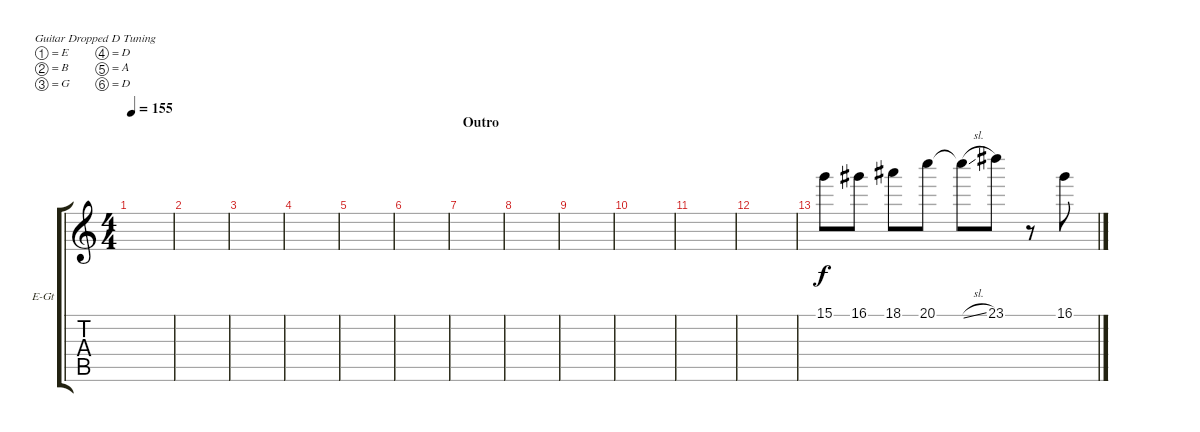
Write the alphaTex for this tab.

\defaultSystemsLayout 4
\bracketExtendMode groupsimilarinstruments
\firstSystemTrackNameOrientation horizontal
\otherSystemsTrackNameOrientation horizontal
\track ("Extra-SOLO" "E-Gt") {instrument distortionguitar}
\staff {score tabs}
\tuning (E4 B3 G3 D3 A2 D2)
\ts (4 4)
\tempo 155
\clef g2
\scale
0.333333
\ks c
|
\scale
0.333333 |
\scale
0.333333 |
\scale
0.333333 |
\scale
0.333333 |
\scale
0.333333 |
\section ("" "Outro")
\scale
0.333333 |
\scale
0.333333 |
\scale
0.333333 |
\scale
0.333333 |
\scale
0.333333 |
\scale
0.333333 |
\scale
0.333333 15.1.8 16.1.8 18.1.8 20.1.8 20.1{sl t}.8 23.1.8 r.8 16.1.8
